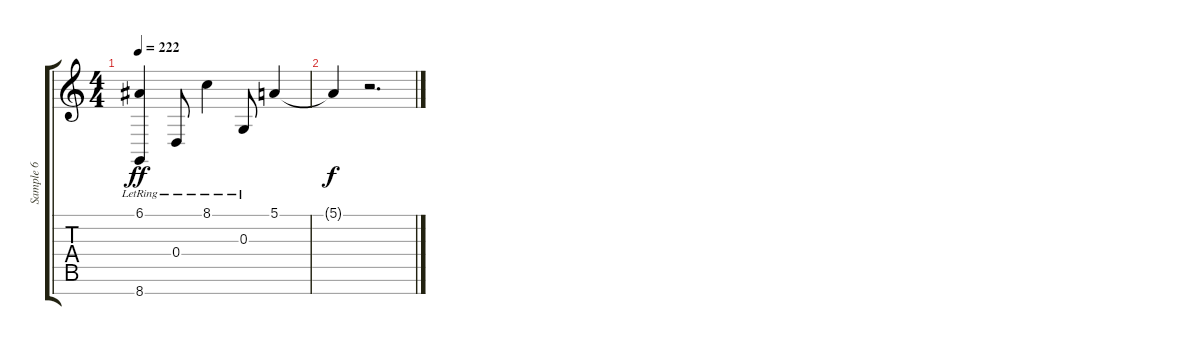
\track ("Sample 6" "Sample 6") {instrument electricgrandpiano}
\staff {score tabs}
\tuning (E4 B3 G3 D3 A2 E2 B1) {hide}
\ts (4 4)
\tempo 222
\clef g2
\ks c
(6.1{lr} 8.7{lr}).4{dy ff} 0.4{lr}.8 8.1{lr}.4 0.3{lr}.8 5.1.4 |
5.1{t}.4{dy f} r.2{d}
